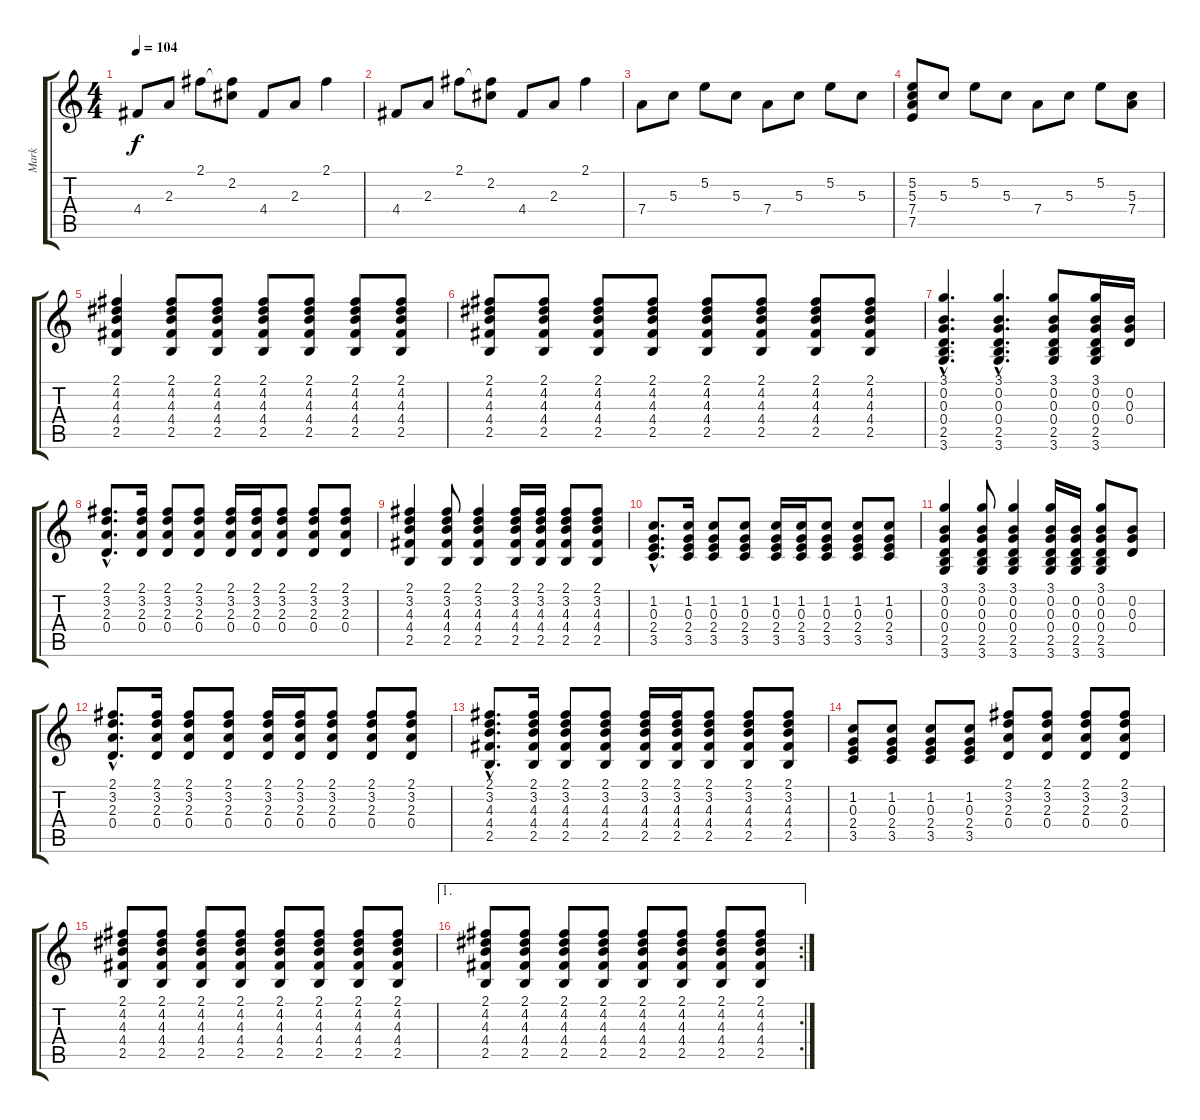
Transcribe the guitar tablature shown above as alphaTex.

\track ("Mark" "Mark") {instrument acousticguitarsteel}
\staff {score tabs}
\tuning (E4 B3 G3 D3 A2 E2) {hide}
\ts (4 4)
\tempo 104
\clef g2
\ks c
4.4.8{dy f} 2.3.8 2.1.8 (2.1{t} 2.2).8 4.4.8 2.3.8 2.1.4 |
4.4.8 2.3.8 2.1.8 (2.1{t} 2.2).8 4.4.8 2.3.8 2.1.4 |
7.4.8 5.3.8 5.2.8 5.3.8 7.4.8 5.3.8 5.2.8 5.3.8 |
(5.2 5.3 7.4 7.5).8 5.3.8 5.2.8 5.3.8 7.4.8 5.3.8 5.2.8 (5.3 7.4).8 |
(2.1 4.2 4.3 4.4 2.5).4 (2.1 4.2 4.3 4.4 2.5).8 (2.1 4.2 4.3 4.4 2.5).8 (2.1 4.2 4.3 4.4 2.5).8 (2.1 4.2 4.3 4.4 2.5).8 (2.1 4.2 4.3 4.4 2.5).8 (2.1 4.2 4.3 4.4 2.5).8 |
(2.1 4.2 4.3 4.4 2.5).8 (2.1 4.2 4.3 4.4 2.5).8 (2.1 4.2 4.3 4.4 2.5).8 (2.1 4.2 4.3 4.4 2.5).8 (2.1 4.2 4.3 4.4 2.5).8 (2.1 4.2 4.3 4.4 2.5).8 (2.1 4.2 4.3 4.4 2.5).8 (2.1 4.2 4.3 4.4 2.5).8 |
(3.1{hac} 0.2{hac} 0.3{hac} 0.4{hac} 2.5{hac} 3.6{hac}).4{d} (3.1{hac} 0.2{hac} 0.3{hac} 0.4{hac} 2.5{hac} 3.6{hac}).4{d} (3.1 0.2 0.3 0.4 2.5 3.6).8 (3.1 0.2 0.3 0.4 2.5 3.6).16 (0.2 0.3 0.4).16 |
(2.1{hac} 3.2{hac} 2.3{hac} 0.4{hac}).8{d} (2.1 3.2 2.3 0.4).16 (2.1 3.2 2.3 0.4).8 (2.1 3.2 2.3 0.4).8 (2.1 3.2 2.3 0.4).16 (2.1 3.2 2.3 0.4).16 (2.1 3.2 2.3 0.4).8 (2.1 3.2 2.3 0.4).8 (2.1 3.2 2.3 0.4).8 |
(2.1 3.2 4.3 4.4 2.5).4 (2.1 3.2 4.3 4.4 2.5).8 (2.1 3.2 4.3 4.4 2.5).4 (2.1 3.2 4.3 4.4 2.5).16 (2.1 3.2 4.3 4.4 2.5).16 (2.1 3.2 4.3 4.4 2.5).8 (2.1 3.2 4.3 4.4 2.5).8 |
(1.2{hac} 0.3{hac} 2.4{hac} 3.5{hac}).8{d} (1.2 0.3 2.4 3.5).16 (1.2 0.3 2.4 3.5).8 (1.2 0.3 2.4 3.5).8 (1.2 0.3 2.4 3.5).16 (1.2 0.3 2.4 3.5).16 (1.2 0.3 2.4 3.5).8 (1.2 0.3 2.4 3.5).8 (1.2 0.3 2.4 3.5).8 |
(3.1 0.2 0.3 0.4 2.5 3.6).4 (3.1 0.2 0.3 0.4 2.5 3.6).8 (3.1 0.2 0.3 0.4 2.5 3.6).4 (3.1 0.2 0.3 0.4 2.5 3.6).16 (0.2 0.3 0.4 2.5 3.6).16 (3.1 0.2 0.3 0.4 2.5 3.6).8 (0.2 0.3 0.4).8 |
(2.1{hac} 3.2{hac} 2.3{hac} 0.4{hac}).8{d} (2.1 3.2 2.3 0.4).16 (2.1 3.2 2.3 0.4).8 (2.1 3.2 2.3 0.4).8 (2.1 3.2 2.3 0.4).16 (2.1 3.2 2.3 0.4).16 (2.1 3.2 2.3 0.4).8 (2.1 3.2 2.3 0.4).8 (2.1 3.2 2.3 0.4).8 |
(2.1{hac} 3.2{hac} 4.3{hac} 4.4{hac} 2.5{hac}).8{d} (2.1 3.2 4.3 4.4 2.5).16 (2.1 3.2 4.3 4.4 2.5).8 (2.1 3.2 4.3 4.4 2.5).8 (2.1 3.2 4.3 4.4 2.5).16 (2.1 3.2 4.3 4.4 2.5).16 (2.1 3.2 4.3 4.4 2.5).8 (2.1 3.2 4.3 4.4 2.5).8 (2.1 3.2 4.3 4.4 2.5).8 |
(1.2 0.3 2.4 3.5).8 (1.2 0.3 2.4 3.5).8 (1.2 0.3 2.4 3.5).8 (1.2 0.3 2.4 3.5).8 (2.1 3.2 2.3 0.4).8 (2.1 3.2 2.3 0.4).8 (2.1 3.2 2.3 0.4).8 (2.1 3.2 2.3 0.4).8 |
(2.1 4.2 4.3 4.4 2.5).8 (2.1 4.2 4.3 4.4 2.5).8 (2.1 4.2 4.3 4.4 2.5).8 (2.1 4.2 4.3 4.4 2.5).8 (2.1 4.2 4.3 4.4 2.5).8 (2.1 4.2 4.3 4.4 2.5).8 (2.1 4.2 4.3 4.4 2.5).8 (2.1 4.2 4.3 4.4 2.5).8 |
\ae 1
\rc 2
(2.1 4.2 4.3 4.4 2.5).8 (2.1 4.2 4.3 4.4 2.5).8 (2.1 4.2 4.3 4.4 2.5).8 (2.1 4.2 4.3 4.4 2.5).8 (2.1 4.2 4.3 4.4 2.5).8 (2.1 4.2 4.3 4.4 2.5).8 (2.1 4.2 4.3 4.4 2.5).8 (2.1 4.2 4.3 4.4 2.5).8
